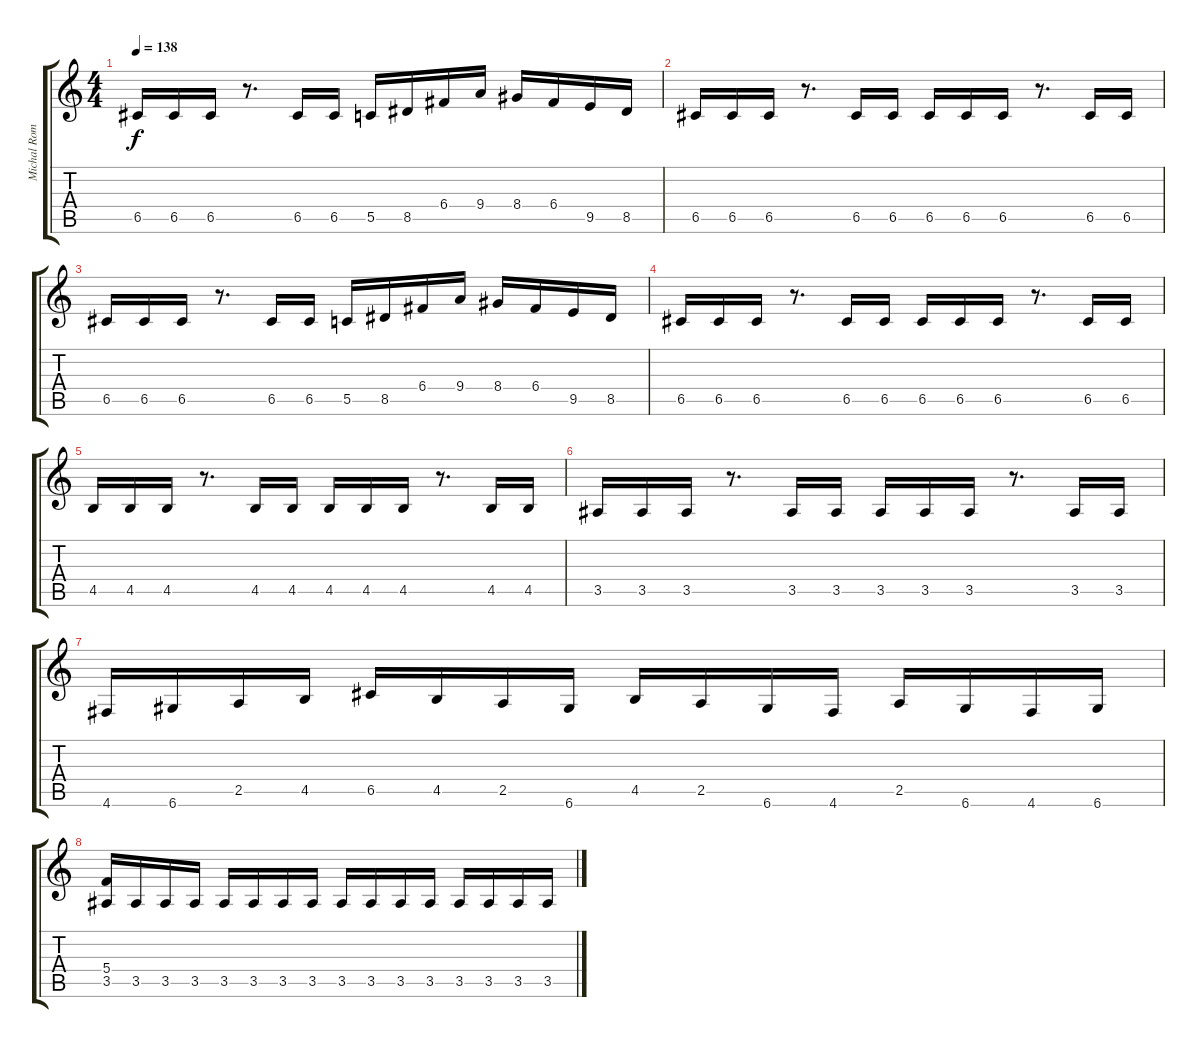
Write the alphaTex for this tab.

\track ("Michal Romeo" "Michal Rom") {instrument distortionguitar}
\staff {score tabs}
\tuning (D4 A3 F3 C3 G2 D2) {hide}
\ts (4 4)
\tempo 138
\clef g2
\ks c
6.5.16{dy f} 6.5.16 6.5.16 r.8{d} 6.5.16 6.5.16 5.5.16 8.5.16 6.4.16 9.4.16 8.4.16 6.4.16 9.5.16 8.5.16 |
6.5.16 6.5.16 6.5.16 r.8{d} 6.5.16 6.5.16 6.5.16 6.5.16 6.5.16 r.8{d} 6.5.16 6.5.16 |
6.5.16 6.5.16 6.5.16 r.8{d} 6.5.16 6.5.16 5.5.16 8.5.16 6.4.16 9.4.16 8.4.16 6.4.16 9.5.16 8.5.16 |
6.5.16 6.5.16 6.5.16 r.8{d} 6.5.16 6.5.16 6.5.16 6.5.16 6.5.16 r.8{d} 6.5.16 6.5.16 |
4.5.16 4.5.16 4.5.16 r.8{d} 4.5.16 4.5.16 4.5.16 4.5.16 4.5.16 r.8{d} 4.5.16 4.5.16 |
3.5.16 3.5.16 3.5.16 r.8{d} 3.5.16 3.5.16 3.5.16 3.5.16 3.5.16 r.8{d} 3.5.16 3.5.16 |
4.6.16 6.6.16 2.5.16 4.5.16 6.5.16 4.5.16 2.5.16 6.6.16 4.5.16 2.5.16 6.6.16 4.6.16 2.5.16 6.6.16 4.6.16 6.6.16 |
(5.4 3.5).16 3.5.16 3.5.16 3.5.16 3.5.16 3.5.16 3.5.16 3.5.16 3.5.16 3.5.16 3.5.16 3.5.16 3.5.16 3.5.16 3.5.16 3.5.16
